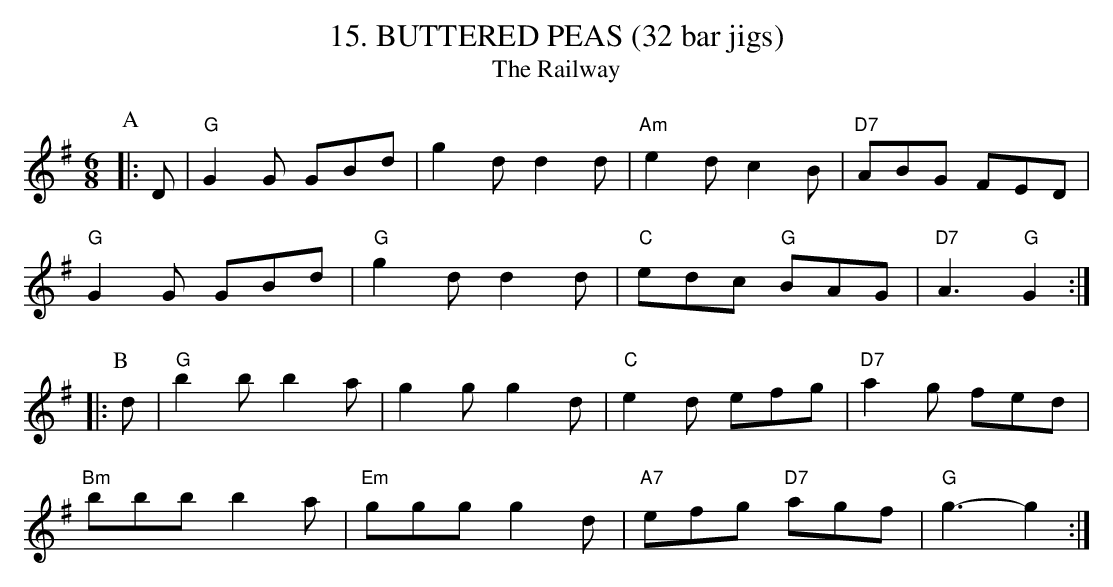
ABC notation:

X:1
T:15. BUTTERED PEAS (32 bar jigs)
T:Railway, The
M:6/8
K:G
P:A
|:D|\
"G"G2G GBd|g2d d2d|"Am"e2d c2B|"D7"ABG FED|
"G"G2G GBd|"G"g2d d2d|"C"edc "G"BAG|"D7"A3 "G"G2::
P:B
d|\
"G"b2b b2a|g2g g2d|"C"e2d efg|"D7"a2g fed|
"Bm"bbb b2a|"Em"ggg g2d|"A7"efg "D7"agf|"G"g3 -g2:|
